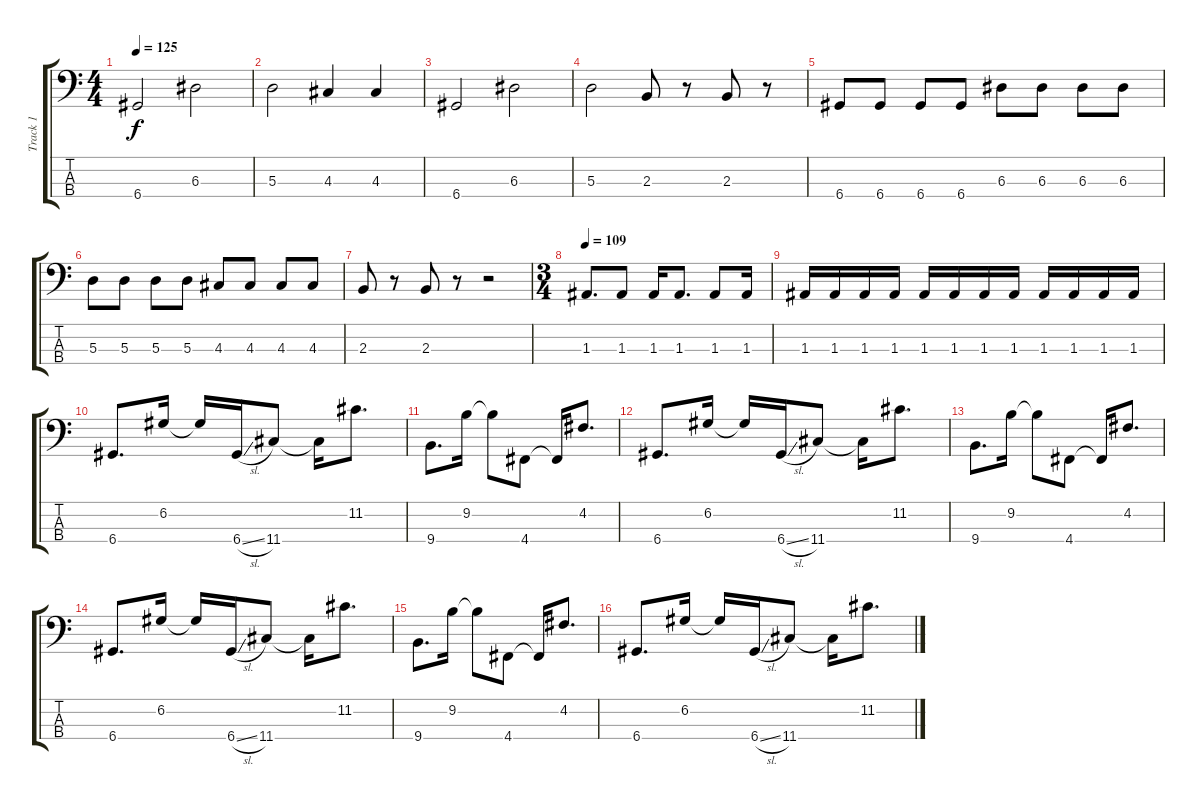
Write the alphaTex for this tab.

\track ("Track 1" "Track 1") {instrument electricbassfinger}
\staff {score tabs}
\tuning (G2 D2 A1 D1) {hide}
\ts (4 4)
\tempo 125
\clef f4
\ks c
6.4.2{dy f} 6.3.2 |
5.3.2 4.3.4 4.3.4 |
6.4.2 6.3.2 |
5.3.2 2.3.8 r.8 2.3.8 r.8 |
6.4.8 6.4.8 6.4.8 6.4.8 6.3.8 6.3.8 6.3.8 6.3.8 |
5.3.8 5.3.8 5.3.8 5.3.8 4.3.8 4.3.8 4.3.8 4.3.8 |
2.3.8 r.8 2.3.8 r.8 r.2 |
\ts (3 4)
\tempo 109
1.3.8{d} 1.3.8 1.3.16 1.3.8{d} 1.3.8 1.3.16 |
1.3.16 1.3.16 1.3.16 1.3.16 1.3.16 1.3.16 1.3.16 1.3.16 1.3.16 1.3.16 1.3.16 1.3.16 |
6.4.8{d} 6.2.16 6.2{t}.16 6.4{sl}.16 11.4.8 11.4{t}.16 11.2.8{d} |
9.4.8{d} 9.2.16 9.2{t}.8 4.4.8 4.4{t}.16 4.2.8{d} |
6.4.8{d} 6.2.16 6.2{t}.16 6.4{sl}.16 11.4.8 11.4{t}.16 11.2.8{d} |
9.4.8{d} 9.2.16 9.2{t}.8 4.4.8 4.4{t}.16 4.2.8{d} |
6.4.8{d} 6.2.16 6.2{t}.16 6.4{sl}.16 11.4.8 11.4{t}.16 11.2.8{d} |
9.4.8{d} 9.2.16 9.2{t}.8 4.4.8 4.4{t}.16 4.2.8{d} |
6.4.8{d} 6.2.16 6.2{t}.16 6.4{sl}.16 11.4.8 11.4{t}.16 11.2.8{d}
